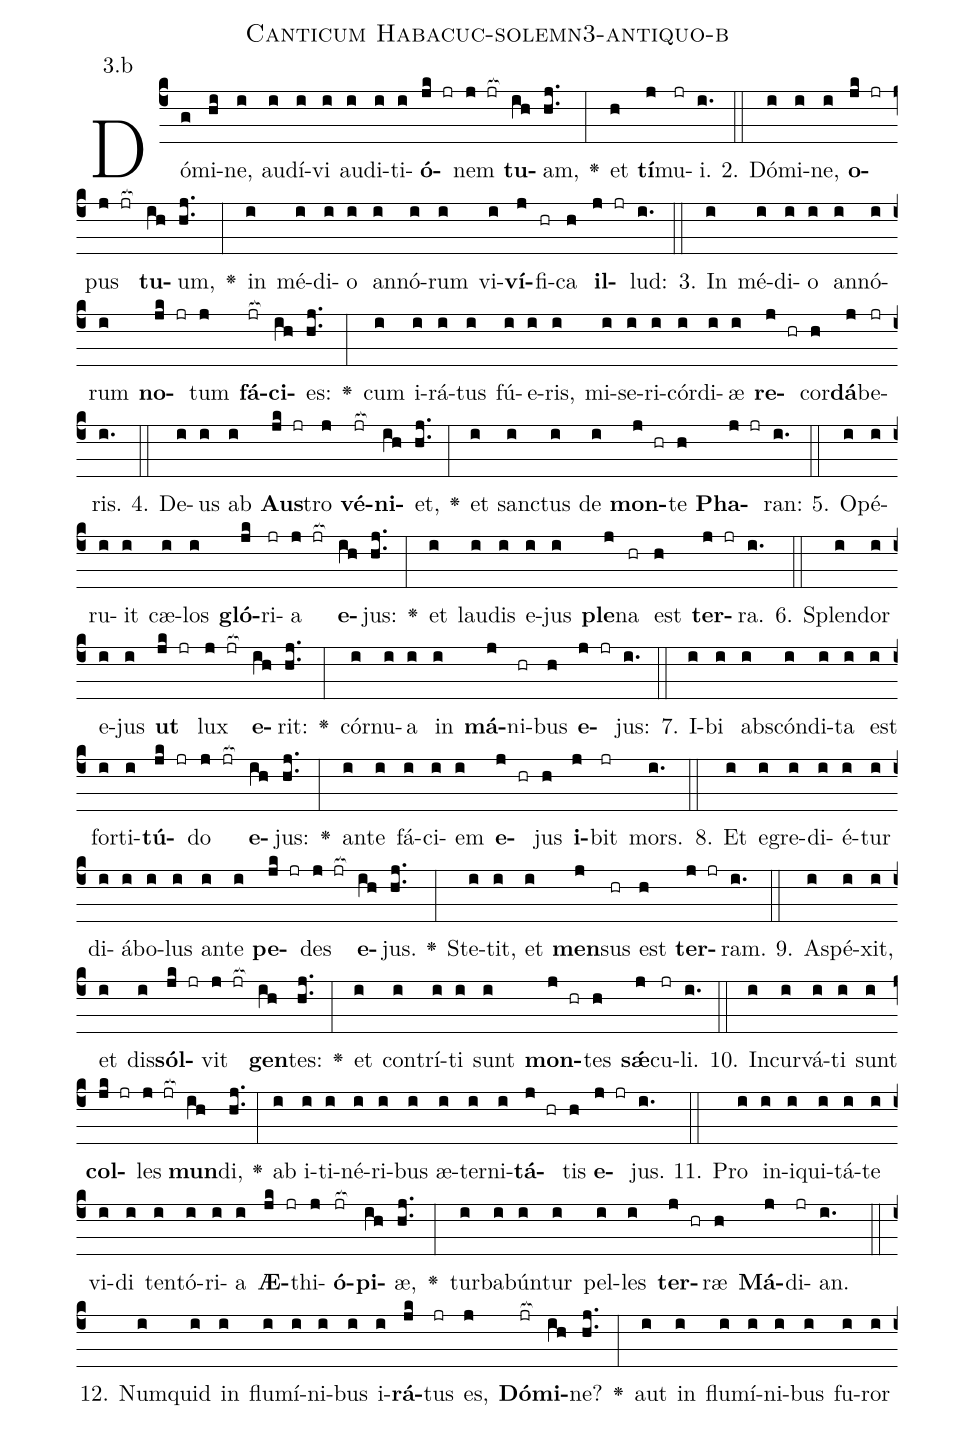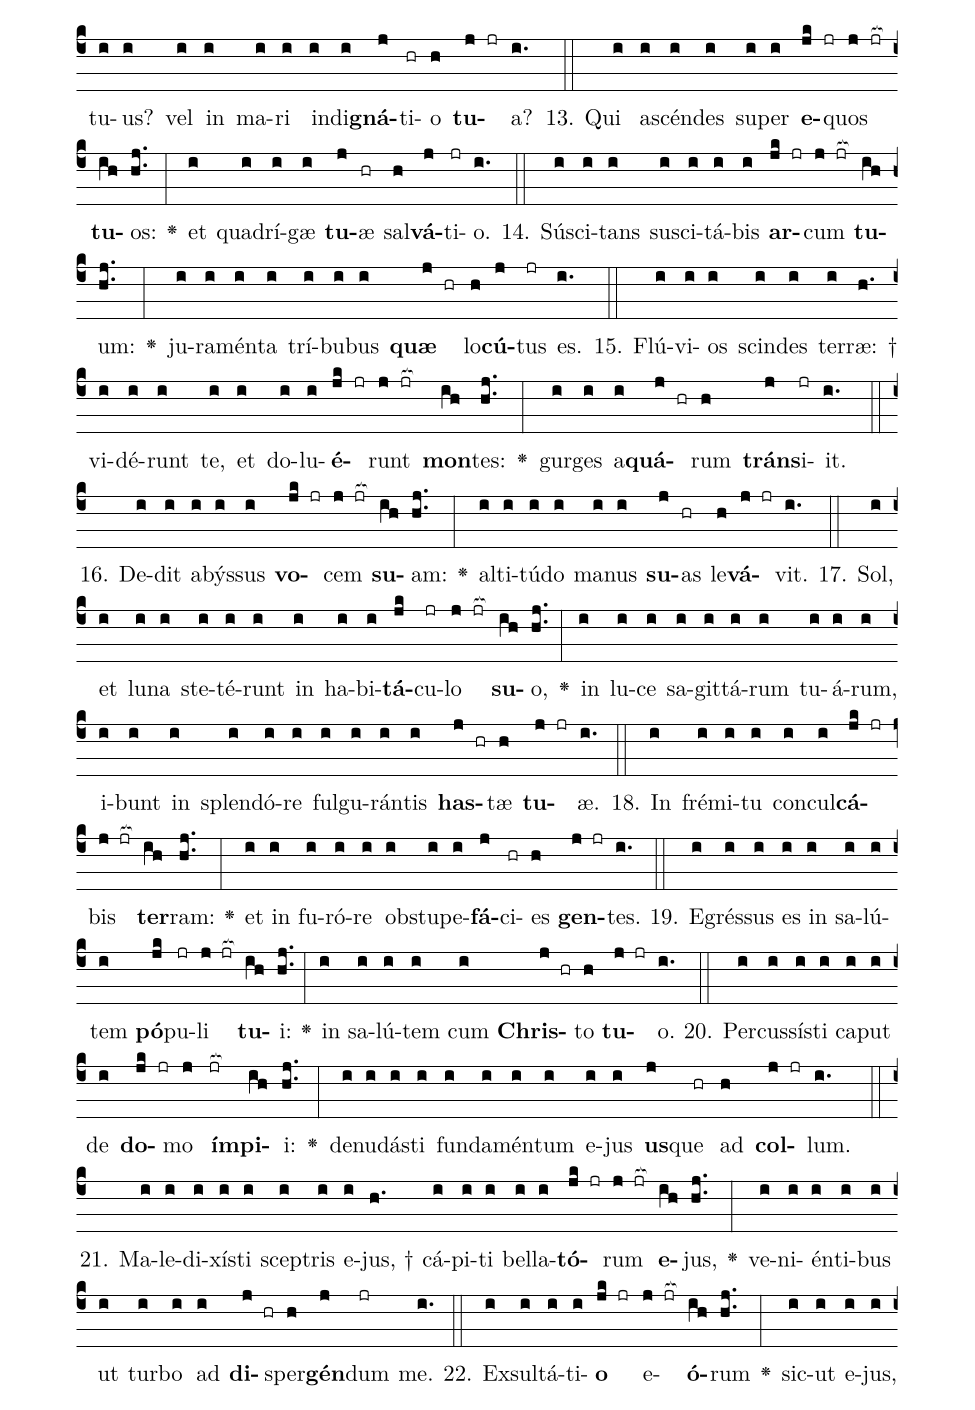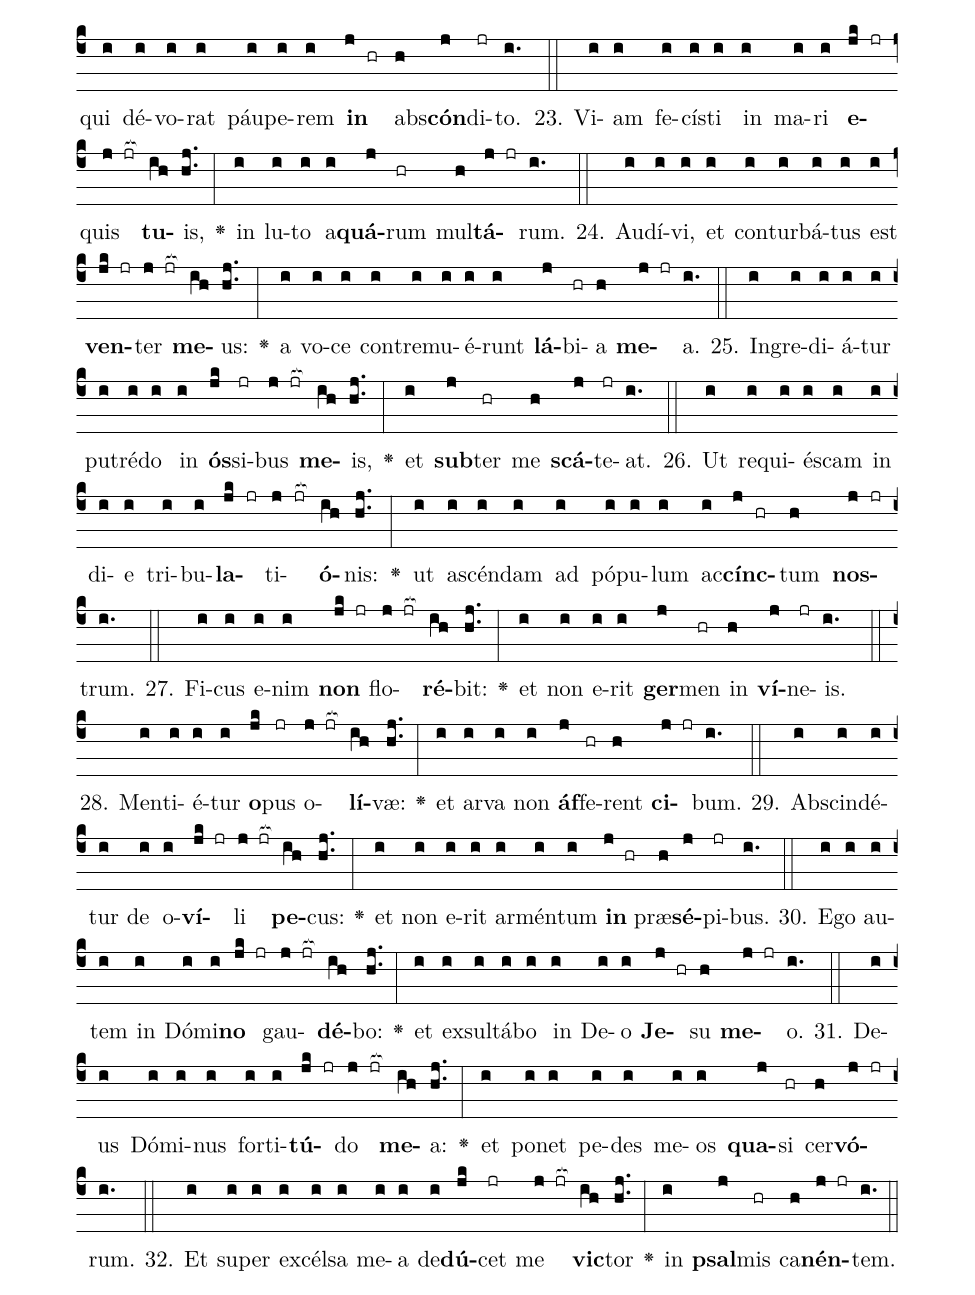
name: Canticum Habacuc-solemn3-antiquo-b;
annotation: 3.b;
%%
(c4)Dó(g)mi(hi)ne,(i) au(i)dí(i)vi(i) au(i)di(i)ti(i)<b>ó</b>(jk jr)nem(j jr[ocb:1{]) <b>tu</b>(ih[ocb:0}])am,(hj..) <v>\greheightstar</v>(:) et(h) <b>tí</b>(j)mu(jr)i.(i.) (::)
2. Dó(i)mi(i)ne,(i) <b>o</b>(jk jr)pus(j jr[ocb:1{]) <b>tu</b>(ih[ocb:0}])um,(hj..) <v>\greheightstar</v>(:) in(i) mé(i)di(i)o(i) an(i)nó(i)rum(i) vi(i)<b>ví</b>(j)fi(hr)ca(h) <b>il</b>(j jr)lud:(i.) (::)
3. In(i) mé(i)di(i)o(i) an(i)nó(i)rum(i) <b>no</b>(jk jr)tum(j) <b>fá</b>(jr[ocb:1{])<b>ci</b>(ih[ocb:0}])es:(hj..) <v>\greheightstar</v>(:) cum(i) i(i)rá(i)tus(i) fú(i)e(i)ris,(i) mi(i)se(i)ri(i)cór(i)di(i)æ(i) <b>re</b>(j hr)cor(h)<b>dá</b>(j)be(jr)ris.(i.) (::)
4. De(i)us(i) ab(i) <b>Aus</b>(jk jr)tro(j) <b>vé</b>(jr[ocb:1{])<b>ni</b>(ih[ocb:0}])et,(hj..) <v>\greheightstar</v>(:) et(i) sanc(i)tus(i) de(i) <b>mon</b>(j hr)te(h) <b>Pha</b>(j jr)ran:(i.) (::)
5. O(i)pé(i)ru(i)it(i) cæ(i)los(i) <b>gló</b>(jk)ri(jr)a(j jr[ocb:1{]) <b>e</b>(ih[ocb:0}])jus:(hj..) <v>\greheightstar</v>(:) et(i) lau(i)dis(i) e(i)jus(i) <b>ple</b>(j)na(hr) est(h) <b>ter</b>(j jr)ra.(i.) (::)
6. Splen(i)dor(i) e(i)jus(i) <b>ut</b>(jk jr) lux(j jr[ocb:1{]) <b>e</b>(ih[ocb:0}])rit:(hj..) <v>\greheightstar</v>(:) cór(i)nu(i)a(i) in(i) <b>má</b>(j)ni(hr)bus(h) <b>e</b>(j jr)jus:(i.) (::)
7. I(i)bi(i) abs(i)cón(i)di(i)ta(i) est(i) for(i)ti(i)<b>tú</b>(jk jr)do(j jr[ocb:1{]) <b>e</b>(ih[ocb:0}])jus:(hj..) <v>\greheightstar</v>(:) an(i)te(i) fá(i)ci(i)em(i) <b>e</b>(j hr)jus(h) <b>i</b>(j)bit(jr) mors.(i.) (::)
8. Et(i) e(i)gre(i)di(i)é(i)tur(i) di(i)á(i)bo(i)lus(i) an(i)te(i) <b>pe</b>(jk jr)des(j jr[ocb:1{]) <b>e</b>(ih[ocb:0}])jus.(hj..) <v>\greheightstar</v>(:) Ste(i)tit,(i) et(i) <b>men</b>(j)sus(hr) est(h) <b>ter</b>(j jr)ram.(i.) (::)
9. A(i)spé(i)xit,(i) et(i) dis(i)<b>sól</b>(jk jr)vit(j jr[ocb:1{]) <b>gen</b>(ih[ocb:0}])tes:(hj..) <v>\greheightstar</v>(:) et(i) con(i)trí(i)ti(i) sunt(i) <b>mon</b>(j hr)tes(h) <b>sǽ</b>(j)cu(jr)li.(i.) (::)
10. In(i)cur(i)vá(i)ti(i) sunt(i) <b>col</b>(jk jr)les(j jr[ocb:1{]) <b>mun</b>(ih[ocb:0}])di,(hj..) <v>\greheightstar</v>(:) ab(i) i(i)ti(i)né(i)ri(i)bus(i) æ(i)ter(i)ni(i)<b>tá</b>(j hr)tis(h) <b>e</b>(j jr)jus.(i.) (::)
11. Pro(i) in(i)i(i)qui(i)tá(i)te(i) vi(i)di(i) ten(i)tó(i)ri(i)a(i) <b>Æ</b>(jk jr)thi(j)<b>ó</b>(jr[ocb:1{])<b>pi</b>(ih[ocb:0}])æ,(hj..) <v>\greheightstar</v>(:) tur(i)ba(i)bún(i)tur(i) pel(i)les(i) <b>ter</b>(j hr)ræ(h) <b>Má</b>(j)di(jr)an.(i.) (::)
12. Num(i)quid(i) in(i) flu(i)mí(i)ni(i)bus(i) i(i)<b>rá</b>(jk)tus(jr) es,(j) <b>Dó</b>(jr[ocb:1{])<b>mi</b>(ih[ocb:0}])ne?(hj..) <v>\greheightstar</v>(:) aut(i) in(i) flu(i)mí(i)ni(i)bus(i) fu(i)ror(i) tu(i)us?(i) vel(i) in(i) ma(i)ri(i) in(i)di(i)<b>gná</b>(j)ti(hr)o(h) <b>tu</b>(j jr)a?(i.) (::)
13. Qui(i) a(i)scén(i)des(i) su(i)per(i) <b>e</b>(jk jr)quos(j jr[ocb:1{]) <b>tu</b>(ih[ocb:0}])os:(hj..) <v>\greheightstar</v>(:) et(i) qua(i)drí(i)gæ(i) <b>tu</b>(j)æ(hr) sal(h)<b>vá</b>(j)ti(jr)o.(i.) (::)
14. Sú(i)sci(i)tans(i) su(i)sci(i)tá(i)bis(i) <b>ar</b>(jk jr)cum(j jr[ocb:1{]) <b>tu</b>(ih[ocb:0}])um:(hj..) <v>\greheightstar</v>(:) ju(i)ra(i)mén(i)ta(i) trí(i)bu(i)bus(i) <b>quæ</b>(j hr) lo(h)<b>cú</b>(j)tus(jr) es.(i.) (::)
15. Flú(i)vi(i)os(i) scin(i)des(i) ter(i)ræ: †(h.) vi(i)dé(i)runt(i) te,(i) et(i) do(i)lu(i)<b>é</b>(jk jr)runt(j jr[ocb:1{]) <b>mon</b>(ih[ocb:0}])tes:(hj..) <v>\greheightstar</v>(:) gur(i)ges(i) a(i)<b>quá</b>(j hr)rum(h) <b>tráns</b>(j)i(jr)it.(i.) (::)
16. De(i)dit(i) a(i)býs(i)sus(i) <b>vo</b>(jk jr)cem(j jr[ocb:1{]) <b>su</b>(ih[ocb:0}])am:(hj..) <v>\greheightstar</v>(:) al(i)ti(i)tú(i)do(i) ma(i)nus(i) <b>su</b>(j)as(hr) le(h)<b>vá</b>(j jr)vit.(i.) (::)
17. Sol,(i) et(i) lu(i)na(i) ste(i)té(i)runt(i) in(i) ha(i)bi(i)<b>tá</b>(jk)cu(jr)lo(j jr[ocb:1{]) <b>su</b>(ih[ocb:0}])o,(hj..) <v>\greheightstar</v>(:) in(i) lu(i)ce(i) sa(i)git(i)tá(i)rum(i) tu(i)á(i)rum,(i) i(i)bunt(i) in(i) splen(i)dó(i)re(i) ful(i)gu(i)rán(i)tis(i) <b>has</b>(j hr)tæ(h) <b>tu</b>(j jr)æ.(i.) (::)
18. In(i) fré(i)mi(i)tu(i) con(i)cul(i)<b>cá</b>(jk jr)bis(j jr[ocb:1{]) <b>ter</b>(ih[ocb:0}])ram:(hj..) <v>\greheightstar</v>(:) et(i) in(i) fu(i)ró(i)re(i) ob(i)stu(i)pe(i)<b>fá</b>(j)ci(hr)es(h) <b>gen</b>(j jr)tes.(i.) (::)
19. E(i)grés(i)sus(i) es(i) in(i) sa(i)lú(i)tem(i) <b>pó</b>(jk)pu(jr)li(j jr[ocb:1{]) <b>tu</b>(ih[ocb:0}])i:(hj..) <v>\greheightstar</v>(:) in(i) sa(i)lú(i)tem(i) cum(i) <b>Chris</b>(j hr)to(h) <b>tu</b>(j jr)o.(i.) (::)
20. Per(i)cus(i)sís(i)ti(i) ca(i)put(i) de(i) <b>do</b>(jk jr)mo(j) <b>ím</b>(jr[ocb:1{])<b>pi</b>(ih[ocb:0}])i:(hj..) <v>\greheightstar</v>(:) de(i)nu(i)dás(i)ti(i) fun(i)da(i)mén(i)tum(i) e(i)jus(i) <b>us</b>(j)que(hr) ad(h) <b>col</b>(j jr)lum.(i.) (::)
21. Ma(i)le(i)di(i)xís(i)ti(i) scep(i)tris(i) e(i)jus, †(h.) cá(i)pi(i)ti(i) bel(i)la(i)<b>tó</b>(jk jr)rum(j jr[ocb:1{]) <b>e</b>(ih[ocb:0}])jus,(hj..) <v>\greheightstar</v>(:) ve(i)ni(i)én(i)ti(i)bus(i) ut(i) tur(i)bo(i) ad(i) <b>di</b>(j hr)sper(h)<b>gén</b>(j)dum(jr) me.(i.) (::)
22. Ex(i)sul(i)tá(i)ti(i)<b>o</b>(jk jr) e(j jr[ocb:1{])<b>ó</b>(ih[ocb:0}])rum(hj..) <v>\greheightstar</v>(:) sic(i)ut(i) e(i)jus,(i) qui(i) dé(i)vo(i)rat(i) páu(i)pe(i)rem(i) <b>in</b>(j hr) abs(h)<b>cón</b>(j)di(jr)to.(i.) (::)
23. Vi(i)am(i) fe(i)cís(i)ti(i) in(i) ma(i)ri(i) <b>e</b>(jk jr)quis(j jr[ocb:1{]) <b>tu</b>(ih[ocb:0}])is,(hj..) <v>\greheightstar</v>(:) in(i) lu(i)to(i) a(i)<b>quá</b>(j)rum(hr) mul(h)<b>tá</b>(j jr)rum.(i.) (::)
24. Au(i)dí(i)vi,(i) et(i) con(i)tur(i)bá(i)tus(i) est(i) <b>ven</b>(jk jr)ter(j jr[ocb:1{]) <b>me</b>(ih[ocb:0}])us:(hj..) <v>\greheightstar</v>(:) a(i) vo(i)ce(i) con(i)tre(i)mu(i)é(i)runt(i) <b>lá</b>(j)bi(hr)a(h) <b>me</b>(j jr)a.(i.) (::)
25. In(i)gre(i)di(i)á(i)tur(i) pu(i)tré(i)do(i) in(i) <b>ós</b>(jk)si(jr)bus(j jr[ocb:1{]) <b>me</b>(ih[ocb:0}])is,(hj..) <v>\greheightstar</v>(:) et(i) <b>sub</b>(j)ter(hr) me(h) <b>scá</b>(j)te(jr)at.(i.) (::)
26. Ut(i) re(i)qui(i)és(i)cam(i) in(i) di(i)e(i) tri(i)bu(i)<b>la</b>(jk jr)ti(j jr[ocb:1{])<b>ó</b>(ih[ocb:0}])nis:(hj..) <v>\greheightstar</v>(:) ut(i) a(i)scén(i)dam(i) ad(i) pó(i)pu(i)lum(i) ac(i)<b>cínc</b>(j hr)tum(h) <b>nos</b>(j jr)trum.(i.) (::)
27. Fi(i)cus(i) e(i)nim(i) <b>non</b>(jk jr) flo(j jr[ocb:1{])<b>ré</b>(ih[ocb:0}])bit:(hj..) <v>\greheightstar</v>(:) et(i) non(i) e(i)rit(i) <b>ger</b>(j)men(hr) in(h) <b>ví</b>(j)ne(jr)is.(i.) (::)
28. Men(i)ti(i)é(i)tur(i) <b>o</b>(jk)pus(jr) o(j jr[ocb:1{])<b>lí</b>(ih[ocb:0}])væ:(hj..) <v>\greheightstar</v>(:) et(i) ar(i)va(i) non(i) <b>áf</b>(j)fe(hr)rent(h) <b>ci</b>(j jr)bum.(i.) (::)
29. Ab(i)scin(i)dé(i)tur(i) de(i) o(i)<b>ví</b>(jk jr)li(j jr[ocb:1{]) <b>pe</b>(ih[ocb:0}])cus:(hj..) <v>\greheightstar</v>(:) et(i) non(i) e(i)rit(i) ar(i)mén(i)tum(i) <b>in</b>(j hr) præ(h)<b>sé</b>(j)pi(jr)bus.(i.) (::)
30. E(i)go(i) au(i)tem(i) in(i) Dó(i)mi(i)<b>no</b>(jk jr) gau(j jr[ocb:1{])<b>dé</b>(ih[ocb:0}])bo:(hj..) <v>\greheightstar</v>(:) et(i) ex(i)sul(i)tá(i)bo(i) in(i) De(i)o(i) <b>Je</b>(j hr)su(h) <b>me</b>(j jr)o.(i.) (::)
31. De(i)us(i) Dó(i)mi(i)nus(i) for(i)ti(i)<b>tú</b>(jk jr)do(j jr[ocb:1{]) <b>me</b>(ih[ocb:0}])a:(hj..) <v>\greheightstar</v>(:) et(i) po(i)net(i) pe(i)des(i) me(i)os(i) <b>qua</b>(j)si(hr) cer(h)<b>vó</b>(j jr)rum.(i.) (::)
32. Et(i) su(i)per(i) ex(i)cél(i)sa(i) me(i)a(i) de(i)<b>dú</b>(jk)cet(jr) me(j jr[ocb:1{]) <b>vic</b>(ih[ocb:0}])tor(hj..) <v>\greheightstar</v>(:) in(i) <b>psal</b>(j)mis(hr) ca(h)<b>nén</b>(j jr)tem.(i.) (::)
